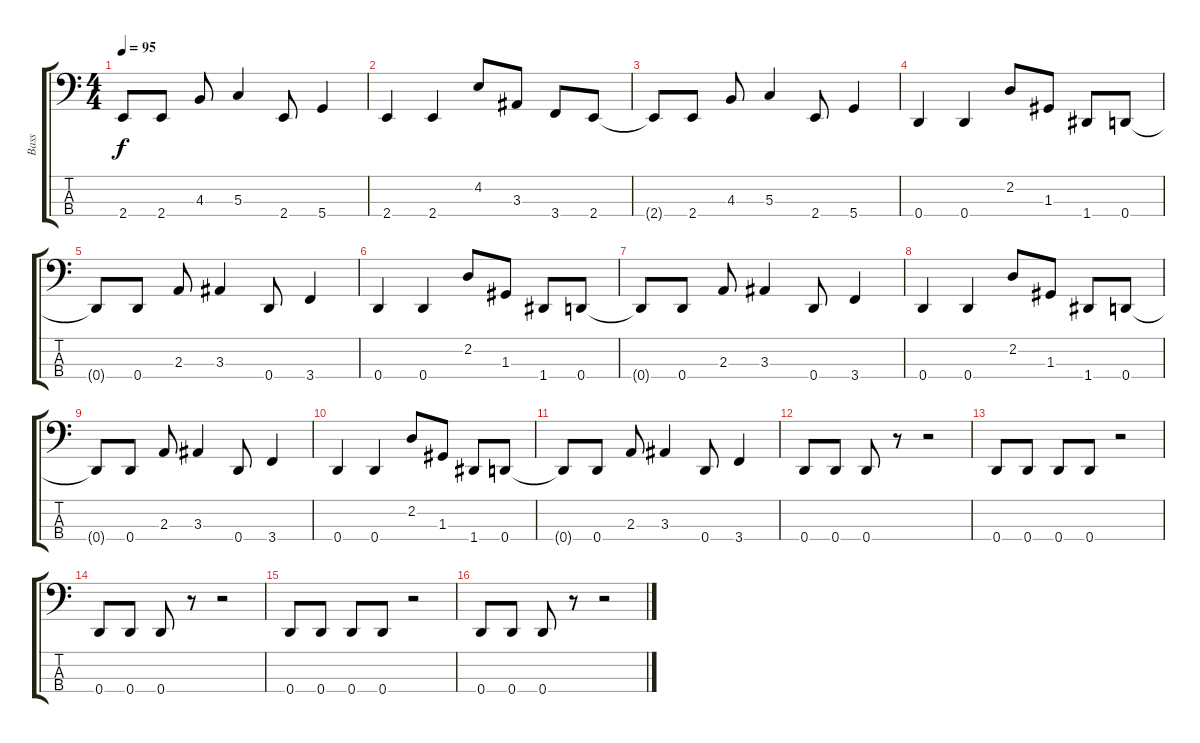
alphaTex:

\track ("Bass" "Bass") {instrument electricbassfinger}
\staff {score tabs}
\tuning (F2 C2 G1 D1) {hide}
\ts (4 4)
\tempo 95
\clef f4
\ks c
2.4{t}.8{dy f} 2.4.8 4.3.8 5.3.4 2.4.8 5.4.4 |
2.4.4 2.4.4 4.2.8 3.3.8 3.4.8 2.4.8 |
2.4{t}.8 2.4.8 4.3.8 5.3.4 2.4.8 5.4.4 |
0.4.4 0.4.4 2.2.8 1.3.8 1.4.8 0.4.8 |
0.4{t}.8 0.4.8 2.3.8 3.3.4 0.4.8 3.4.4 |
0.4.4 0.4.4 2.2.8 1.3.8 1.4.8 0.4.8 |
0.4{t}.8 0.4.8 2.3.8 3.3.4 0.4.8 3.4.4 |
0.4.4 0.4.4 2.2.8 1.3.8 1.4.8 0.4.8 |
0.4{t}.8 0.4.8 2.3.8 3.3.4 0.4.8 3.4.4 |
0.4.4 0.4.4 2.2.8 1.3.8 1.4.8 0.4.8 |
0.4{t}.8 0.4.8 2.3.8 3.3.4 0.4.8 3.4.4 |
0.4.8 0.4.8 0.4.8 r.8 r.2 |
0.4.8 0.4.8 0.4.8 0.4.8 r.2 |
0.4.8 0.4.8 0.4.8 r.8 r.2 |
0.4.8 0.4.8 0.4.8 0.4.8 r.2 |
0.4.8 0.4.8 0.4.8 r.8 r.2
